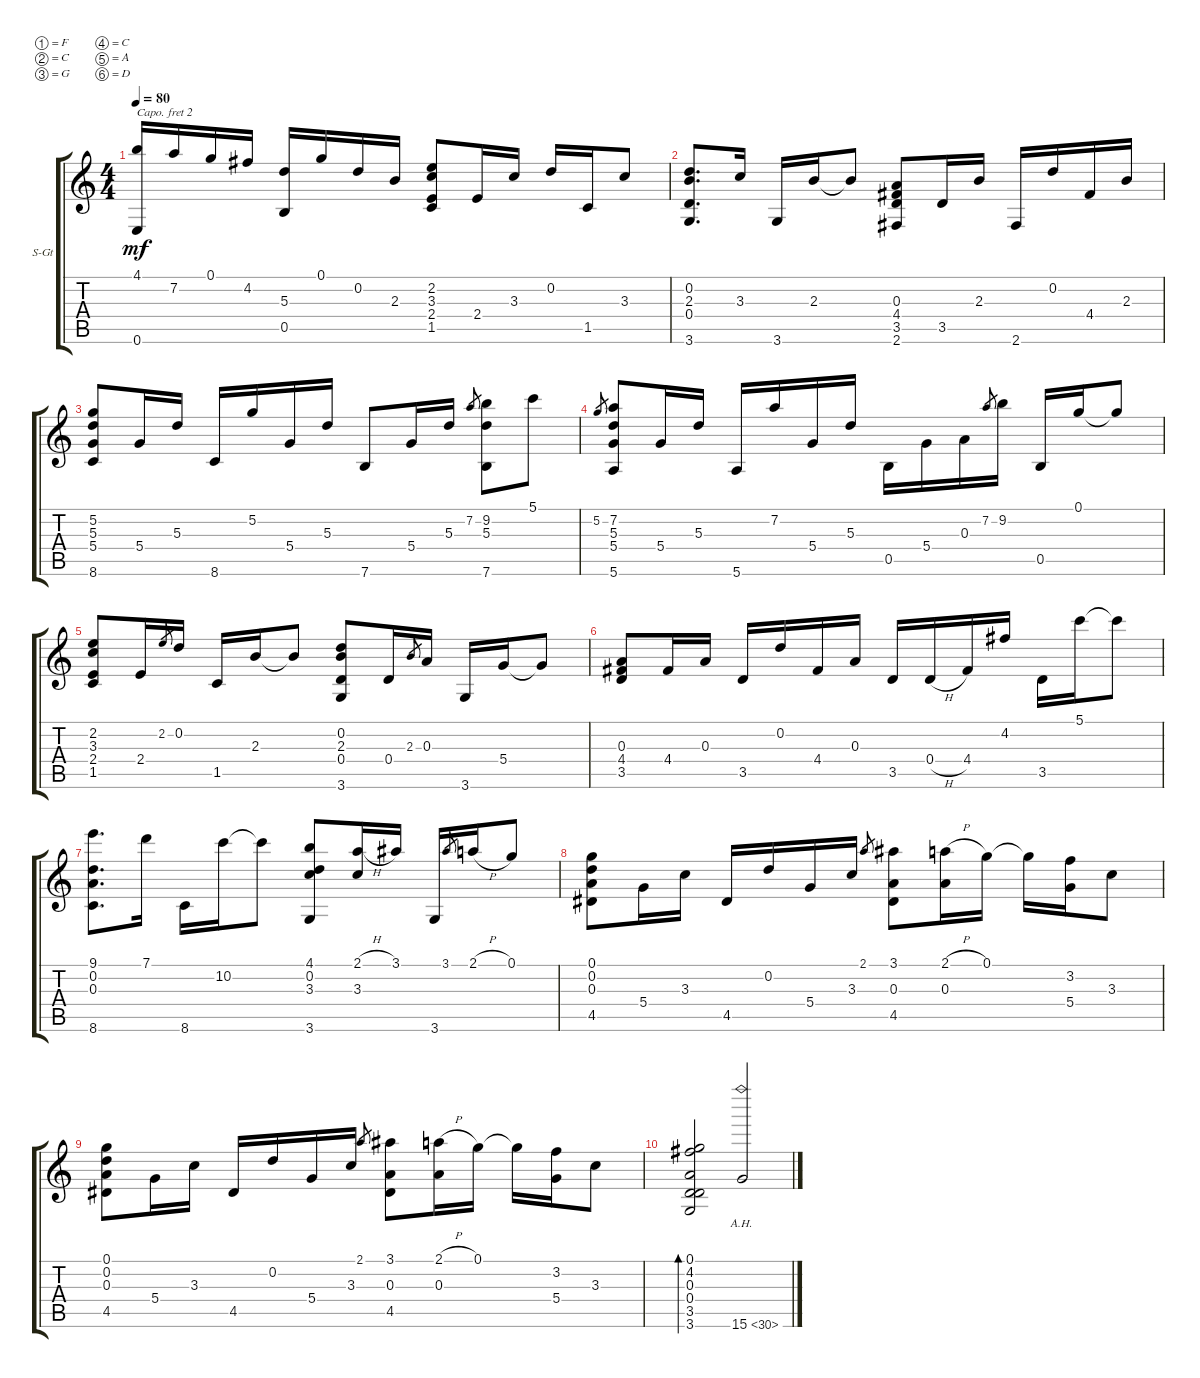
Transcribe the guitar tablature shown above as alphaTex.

\defaultSystemsLayout 4
\bracketExtendMode groupsimilarinstruments
\firstSystemTrackNameOrientation horizontal
\otherSystemsTrackNameOrientation horizontal
\track ("Steel Guitar" "S-Gt") {instrument acousticguitarsteel}
\staff {score tabs}
\capo 2
\tuning (F4 C4 G3 C3 A2 D2)
\ts (4 4)
\tempo 80
\clef g2
\ks c
(4.1 0.6).16{dy mf} 7.2.16 0.1.16 4.2.16 (5.3 0.5).16 0.1.16 0.2.16 2.3.16 (3.3 2.2 1.5 2.4).8 2.4.16 3.3.16 0.2.16 1.5.16 3.3.8 |
(2.3 0.2 0.4 3.6).8{d} 3.3.16 3.6.16 2.3.16 2.3{t}.8 (0.3 4.4 3.5 2.6).8 3.5.16 2.3.16 2.6.16 0.2.16 4.4.16 2.3.16 |
(5.2 5.3 5.4 8.6).8 5.4.16 5.3.16 8.6.16 5.2.16 5.4.16 5.3.16 7.6.8 5.4.16 5.3.16 7.2.8{gr} (9.2 5.3 7.6).8 5.1.8 |
5.2.8{gr} (7.2 5.3 5.4 5.6).8 5.4.16 5.3.16 5.6.16 7.2.16 5.4.16 5.3.16 0.5.16 5.4.16 0.3.16 7.2.8{gr} 9.2.16 0.5.16 0.1.16 0.1{t}.8 |
(2.2 3.3 2.4 1.5).8 2.4.16 2.2.8{gr} 0.2.16 1.5.16 2.3.16 2.3{t}.8 (0.2 2.3 0.4 3.6).8 0.4.16 2.3.8{gr} 0.3.16 3.6.16 5.4.16 5.4{t}.8 |
(3.5 4.4 0.3).8 4.4.16 0.3.16 3.5.16 0.2.16 4.4.16 0.3.16 3.5.16 0.4{h}.16 4.4.16 4.2.16 3.5.16 5.1.16 5.1{t}.8 |
(9.1 0.3 0.2 8.6).8{d} 7.1.16 8.6.16 10.2.16 10.2{t}.8 (4.1 0.2 3.3 3.6).8 (2.1{h} 3.3).16 3.1.16 3.6.16 3.1.8{gr} 2.1{h}.16 0.1.8 |
(0.1 0.2 0.3 4.5).8 5.4.16 3.3.16 4.5.16 0.2.16 5.4.16 3.3.16 2.1.8{gr} (3.1 0.3 4.5).8 (0.3 2.1{h}).16 0.1.16 0.1{t}.16 (3.2 5.4).16 3.3.8 |
(0.1 0.2 0.3 4.5).8 5.4.16 3.3.16 4.5.16 0.2.16 5.4.16 3.3.16 2.1.8{gr} (3.1 0.3 4.5).8 (0.3 2.1{h}).16 0.1.16 0.1{t}.16 (3.2 5.4).16 3.3.8 |
(0.1 4.2 0.3 0.4 3.5 3.6).2{bd 30} 15.6{ah 15}.2
